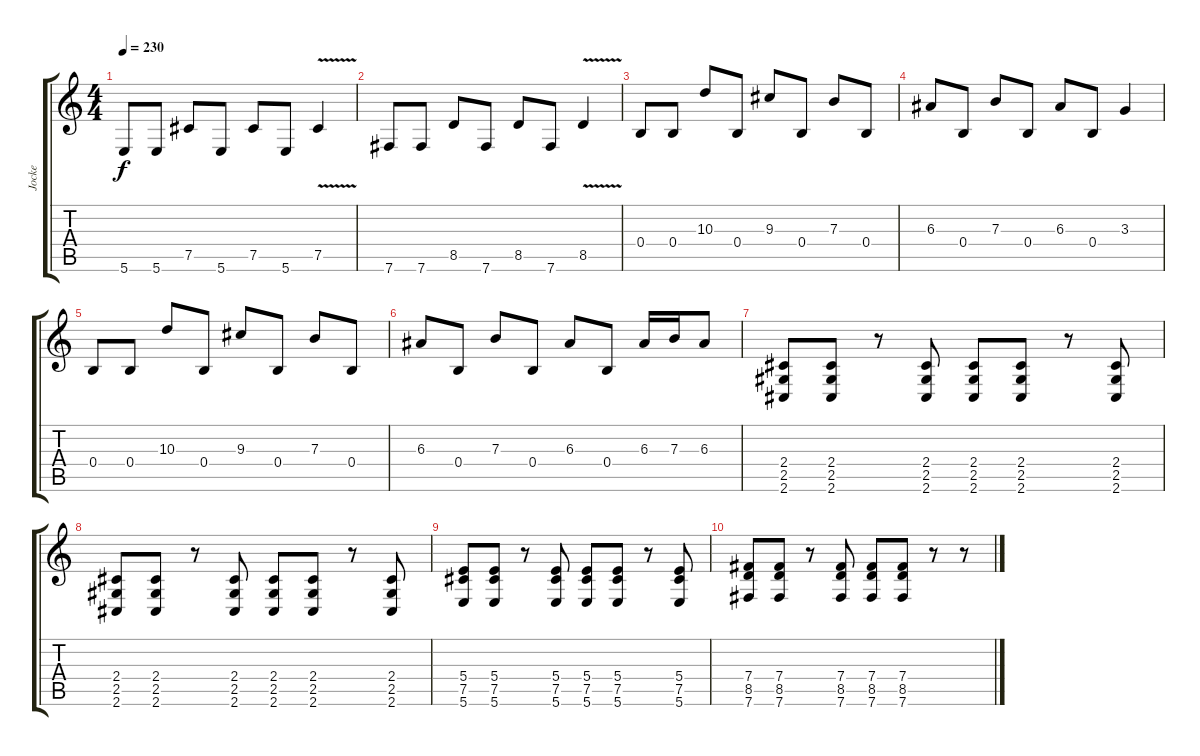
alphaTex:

\track ("Jocke" "Jocke") {instrument distortionguitar}
\staff {score tabs}
\tuning (Db4 Ab3 E3 B2 Gb2 B1) {hide}
\ts (4 4)
\tempo 230
\clef g2
\ks c
5.6.8{dy f} 5.6.8 7.5.8 5.6.8 7.5.8 5.6.8 7.5{v}.4 |
7.6.8 7.6.8 8.5.8 7.6.8 8.5.8 7.6.8 8.5{v}.4 |
0.4.8 0.4.8 10.3.8 0.4.8 9.3.8 0.4.8 7.3.8 0.4.8 |
6.3.8 0.4.8 7.3.8 0.4.8 6.3.8 0.4.8 3.3.4 |
0.4.8 0.4.8 10.3.8 0.4.8 9.3.8 0.4.8 7.3.8 0.4.8 |
6.3.8 0.4.8 7.3.8 0.4.8 6.3.8 0.4.8 6.3.16 7.3.16 6.3.8 |
(2.4 2.5 2.6).8 (2.4 2.5 2.6).8 r.8 (2.4 2.5 2.6).8 (2.4 2.5 2.6).8 (2.4 2.5 2.6).8 r.8 (2.4 2.5 2.6).8 |
(2.4 2.5 2.6).8 (2.4 2.5 2.6).8 r.8 (2.4 2.5 2.6).8 (2.4 2.5 2.6).8 (2.4 2.5 2.6).8 r.8 (2.4 2.5 2.6).8 |
(5.4 7.5 5.6).8 (5.4 7.5 5.6).8 r.8 (5.4 7.5 5.6).8 (5.4 7.5 5.6).8 (5.4 7.5 5.6).8 r.8 (5.4 7.5 5.6).8 |
(7.4 8.5 7.6).8 (7.4 8.5 7.6).8 r.8 (7.4 8.5 7.6).8 (7.4 8.5 7.6).8 (7.4 8.5 7.6).8 r.8 r.8
